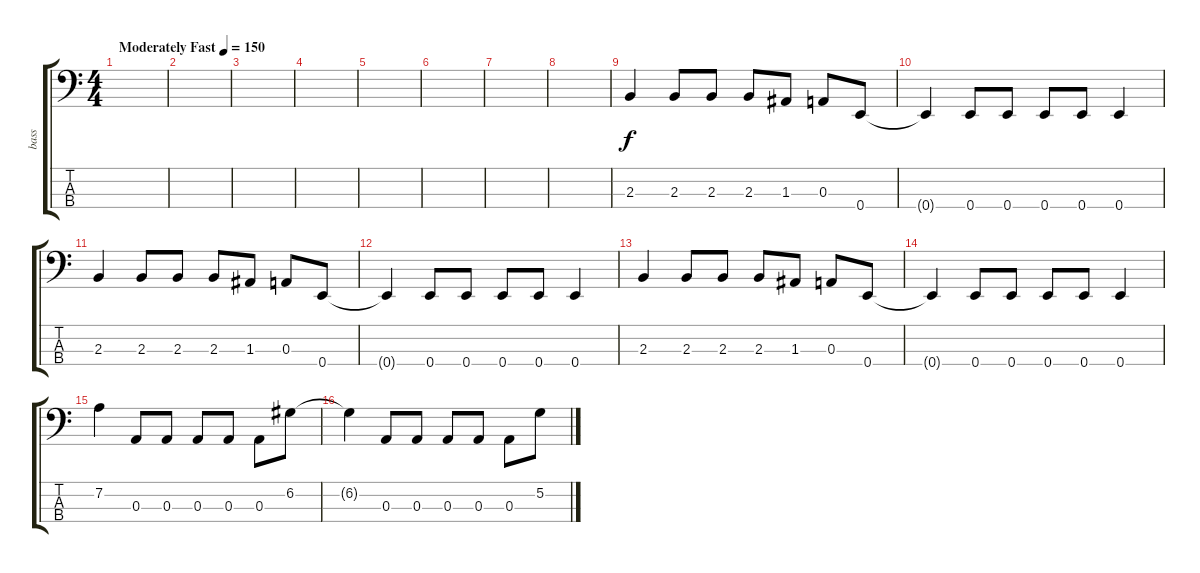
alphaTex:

\track ("bass" "bass") {instrument electricbassfinger}
\staff {score tabs}
\tuning (G2 D2 A1 E1) {hide}
\ts (4 4)
\tempo (150 "Moderately Fast")
\clef f4
\ks c
|
|
|
|
|
|
|
|
2.3.4 2.3.8 2.3.8 2.3.8 1.3.8 0.3.8 0.4.8 |
0.4{t}.4 0.4.8 0.4.8 0.4.8 0.4.8 0.4.4 |
2.3.4 2.3.8 2.3.8 2.3.8 1.3.8 0.3.8 0.4.8 |
0.4{t}.4 0.4.8 0.4.8 0.4.8 0.4.8 0.4.4 |
2.3.4 2.3.8 2.3.8 2.3.8 1.3.8 0.3.8 0.4.8 |
0.4{t}.4 0.4.8 0.4.8 0.4.8 0.4.8 0.4.4 |
7.2.4 0.3.8 0.3.8 0.3.8 0.3.8 0.3.8 6.2.8 |
6.2{t}.4 0.3.8 0.3.8 0.3.8 0.3.8 0.3.8 5.2.8
